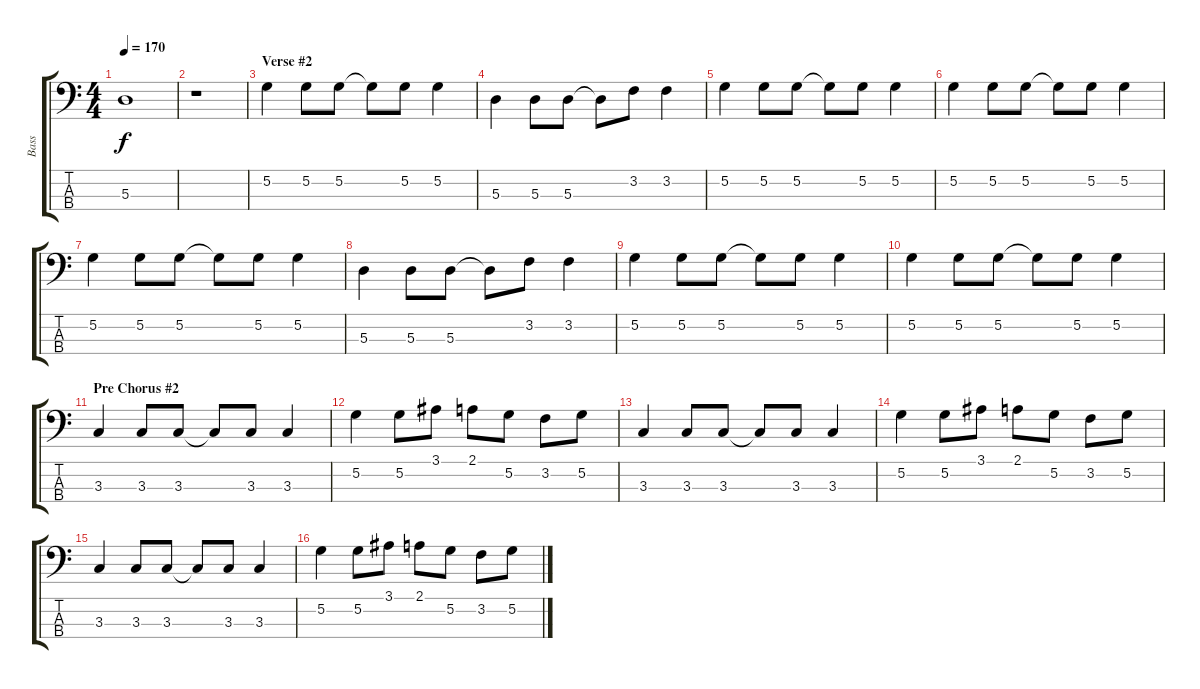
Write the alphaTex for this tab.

\track ("Bass" "Bass") {instrument electricbassfinger}
\staff {score tabs}
\tuning (G2 D2 A1 E1) {hide}
\ts (4 4)
\tempo 170
\clef f4
\ks c
5.3.1{dy f} |
r.1 |
\section ("" "Verse #2")
5.2.4 5.2.8 5.2.8 5.2{t}.8 5.2.8 5.2.4 |
5.3.4 5.3.8 5.3.8 5.3{t}.8 3.2.8 3.2.4 |
5.2.4 5.2.8 5.2.8 5.2{t}.8 5.2.8 5.2.4 |
5.2.4 5.2.8 5.2.8 5.2{t}.8 5.2.8 5.2.4 |
5.2.4 5.2.8 5.2.8 5.2{t}.8 5.2.8 5.2.4 |
5.3.4 5.3.8 5.3.8 5.3{t}.8 3.2.8 3.2.4 |
5.2.4 5.2.8 5.2.8 5.2{t}.8 5.2.8 5.2.4 |
5.2.4 5.2.8 5.2.8 5.2{t}.8 5.2.8 5.2.4 |
\section ("" "Pre Chorus #2")
3.3.4 3.3.8 3.3.8 3.3{t}.8 3.3.8 3.3.4 |
5.2.4 5.2.8 3.1.8 2.1.8 5.2.8 3.2.8 5.2.8 |
3.3.4 3.3.8 3.3.8 3.3{t}.8 3.3.8 3.3.4 |
5.2.4 5.2.8 3.1.8 2.1.8 5.2.8 3.2.8 5.2.8 |
3.3.4 3.3.8 3.3.8 3.3{t}.8 3.3.8 3.3.4 |
5.2.4 5.2.8 3.1.8 2.1.8 5.2.8 3.2.8 5.2.8
